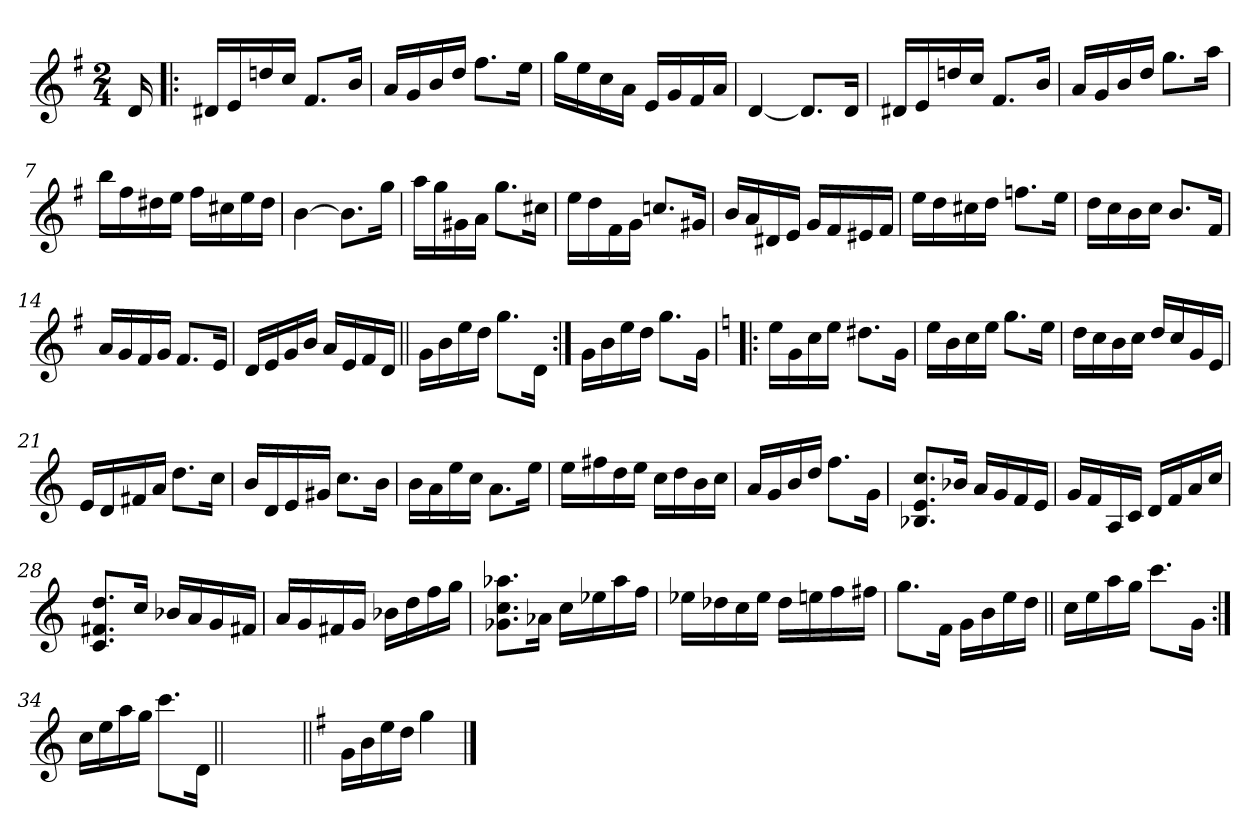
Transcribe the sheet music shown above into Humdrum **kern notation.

**kern
*part1
*staff1
*clefG2
*k[f#]
*G:
*M2/4
=
16d/
=1!|:
16d#X/LL
16e/
16ddn/
16cc/JJ
8.f#/L
16b/Jk
=2
16a/LL
16g/
16b/
16dd/JJ
8.ff#\L
16ee\Jk
=3
16gg\LL
16ee\
16cc\
16a\JJ
16e/LL
16g/
16f#/
16a/JJ
=4
[4d/
8.d/L]
16d/Jk
!!LO:LB:g=z
=5
16d#X/LL
16e/
16ddn/
16cc/JJ
8.f#/L
16b/Jk
=6
16a/LL
16g/
16b/
16dd/JJ
8.gg\L
16aa\Jk
=7
16bb\LL
16ff#\
16dd#X\
16ee\JJ
16ff#\LL
16cc#X\
16ee\
16dd#\JJ
=8
[4b\
8.b\L]
16gg\Jk
!!LO:LB:g=z
=9
16aa\LL
16gg\
16g#X\
16a\JJ
8.gg\L
16cc#X\Jk
=10
16ee\LL
16dd\
16f#\
16g\JJ
8.ccn/L
16g#X/Jk
=11
16b/LL
16a/
16d#X/
16e/JJ
16g/LL
16f#/
16e#X/
16f#/JJ
=12
16ee\LL
16dd\
16cc#X\
16dd\JJ
8.ffn\L
16ee\Jk
!!LO:LB:g=z
=13
16dd\LL
16cc\
16b\
16cc\JJ
8.b/L
16f#/Jk
=14
16a/LL
16g/
16f#/
16g/JJ
8.f#/L
16e/Jk
=15
16d/LL
16e/
16g/
16b/JJ
16a/LL
16e/
16f#/
16d/JJ
=16||
16g\LL
16b\
16ee\
16dd\JJ
8.gg\L
16d\Jk
!!LO:LB:g=z
=17:|!
16g\LL
16b\
16ee\
16dd\JJ
8.gg\L
16g\Jk
=18!|:
*k[]
*C:
16ee\LL
16g\
16cc\
16ee\JJ
8.dd#X\L
16g\Jk
=19
16ee\LL
16b\
16cc\
16ee\JJ
8.gg\L
16ee\Jk
=20
16dd\LL
16cc\
16b\
16cc\JJ
16dd/LL
16cc/
16g/
16e/JJ
!!LO:LB:g=z
=21
16e/LL
16d/
16f#X/
16a/JJ
8.dd\L
16cc\Jk
=22
16b/LL
16d/
16e/
16g#X/JJ
8.cc\L
16b\Jk
=23
16b\LL
16a\
16ee\
16cc\JJ
8.a\L
16ee\Jk
=24
16ee\LL
16ff#X\
16dd\
16ee\JJ
16cc\LL
16dd\
16b\
16cc\JJ
!!LO:LB:g=z
=25
16a/LL
16g/
16b/
16dd/JJ
8.ff\L
16g\Jk
=26
8.B-X/ 8.e/ 8.cc/L
16b-X/Jk
16a/LL
16g/
16f/
16e/JJ
=27
16g/LL
16f/
16A/
16c/JJ
16d/LL
16f/
16a/
16cc/JJ
=28
8.c/ 8.f#X/ 8.dd/L
16cc/Jk
16b-X/LL
16a/
16g/
16f#X/JJ
!!LO:LB:g=z
=29
16a/LL
16g/
16f#X/
16g/JJ
16b-X\LL
16dd\
16ff\
16gg\JJ
=30
8.g-X\ 8.cc\ 8.aa-X\L
16a-X\Jk
16cc\LL
16ee-X\
16aa-\
16ff\JJ
=31
16ee-X\LL
16dd-X\
16cc\
16ee-\JJ
16dd-\LL
16een\
16ff\
16ff#X\JJ
=32
8.gg\L
16f\Jk
16g\LL
16b\
16ee\
16dd\JJ
!!LO:LB:g=z
=33||
16cc\LL
16ee\
16aa\
16gg\JJ
8.ccc\L
16g\Jk
=34:|!
16cc\LL
16ee\
16aa\
16gg\JJ
8.ccc\L
16d\Jk
=35||
*stria0
2ryy
=36||
*stria5
*k[f#]
*G:
16g\LL
16b\
16ee\
16dd\JJ
4gg\
==
*-
